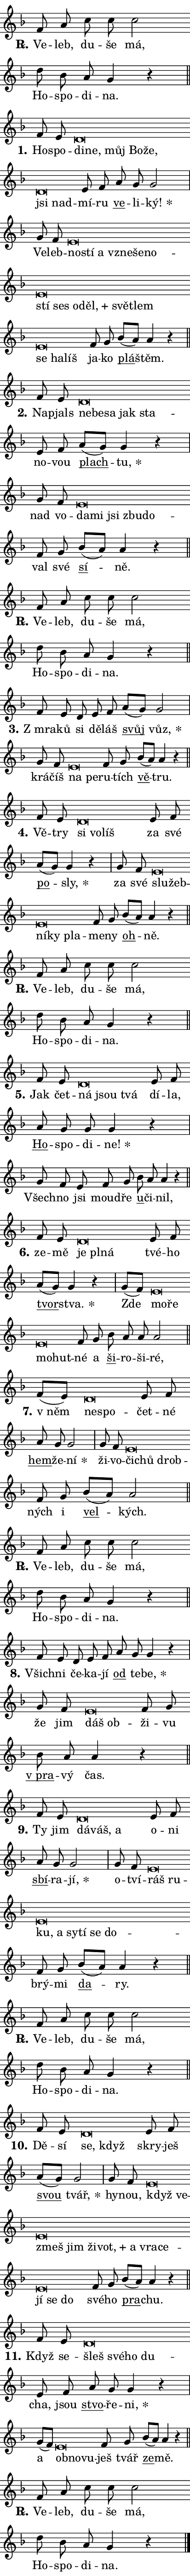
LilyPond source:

\version "2.22.1"
\header { tagline = "" }
\paper {
  indent = 0\cm
  top-margin = 0\cm
  right-margin = 0\cm
  bottom-margin = 0\cm
  left-margin = 0\cm
  paper-width = 7\cm
  page-breaking = #ly:one-page-breaking
  system-system-spacing.basic-distance = #11
  score-system-spacing.basic-distance = #11
  ragged-last = ##f
}


%% Author: Thomas Morley
%% https://lists.gnu.org/archive/html/lilypond-user/2020-05/msg00002.html
#(define (line-position grob)
"Returns position of @var[grob} in current system:
   @code{'start}, if at first time-step
   @code{'end}, if at last time-step
   @code{'middle} otherwise
"
  (let* ((col (ly:item-get-column grob))
         (ln (ly:grob-object col 'left-neighbor))
         (rn (ly:grob-object col 'right-neighbor))
         (col-to-check-left (if (ly:grob? ln) ln col))
         (col-to-check-right (if (ly:grob? rn) rn col))
         (break-dir-left
           (and
             (ly:grob-property col-to-check-left 'non-musical #f)
             (ly:item-break-dir col-to-check-left)))
         (break-dir-right
           (and
             (ly:grob-property col-to-check-right 'non-musical #f)
             (ly:item-break-dir col-to-check-right))))
        (cond ((eqv? 1 break-dir-left) 'start)
              ((eqv? -1 break-dir-right) 'end)
              (else 'middle))))

#(define (tranparent-at-line-position vctor)
  (lambda (grob)
  "Relying on @code{line-position} select the relevant enry from @var{vctor}.
Used to determine transparency,"
    (case (line-position grob)
      ((end) (not (vector-ref vctor 0)))
      ((middle) (not (vector-ref vctor 1)))
      ((start) (not (vector-ref vctor 2))))))

noteHeadBreakVisibility =
#(define-music-function (break-visibility)(vector?)
"Makes @code{NoteHead}s transparent relying on @var{break-visibility}"
#{
  \override NoteHead.transparent =
    #(tranparent-at-line-position break-visibility)
#})

#(define delete-ledgers-for-transparent-note-heads
  (lambda (grob)
    "Reads whether a @code{NoteHead} is transparent.
If so this @code{NoteHead} is removed from @code{'note-heads} from
@var{grob}, which is supposed to be @code{LedgerLineSpanner}.
As a result ledgers are not printed for this @code{NoteHead}"
    (let* ((nhds-array (ly:grob-object grob 'note-heads))
           (nhds-list
             (if (ly:grob-array? nhds-array)
                 (ly:grob-array->list nhds-array)
                 '()))
           ;; Relies on the transparent-property being done before
           ;; Staff.LedgerLineSpanner.after-line-breaking is executed.
           ;; This is fragile ...
           (to-keep
             (remove
               (lambda (nhd)
                 (ly:grob-property nhd 'transparent #f))
               nhds-list)))
      ;; TODO find a better method to iterate over grob-arrays, similiar
      ;; to filter/remove etc for lists
      ;; For now rebuilt from scratch
      (set! (ly:grob-object grob 'note-heads)  '())
      (for-each
        (lambda (nhd)
          (ly:pointer-group-interface::add-grob grob 'note-heads nhd))
        to-keep))))

hideNotes = {
  \noteHeadBreakVisibility #begin-of-line-visible
}
unHideNotes = {
  \noteHeadBreakVisibility #all-visible
}

% work-around for resetting accidentals
% https://lilypond.org/doc/v2.23/Documentation/notation/displaying-rhythms#unmetered-music
cadenzaMeasure = {
  \cadenzaOff
  \partial 1024 s1024
  \cadenzaOn
}

#(define-markup-command (accent layout props text) (markup?)
  "Underline accented syllable"
  (interpret-markup layout props
    #{\markup \override #'(offset . 4.3) \underline { #text }#}))

responsum = \markup \concat {
  "R" \hspace #-1.05 \path #0.1 #'((moveto 0 0.07) (lineto 0.9 0.8)) \hspace #0.05 "."
}

\layout {
    \context {
        \Staff
        \remove "Time_signature_engraver"
        \override LedgerLineSpanner.after-line-breaking = #delete-ledgers-for-transparent-note-heads
    }
    \context {
        \Voice {
            \override NoteHead.output-attributes = #'((class . "notehead"))
            \override Hairpin.height = #0.55
        }
    }
    \context {
        \Lyrics {
            \override StanzaNumber.output-attributes = #'((class . "stanzanumber"))
            \override LyricSpace.minimum-distance = #0.9
            \override LyricText.font-name = #"TeX Gyre Schola"
            \override LyricText.font-size = 1
            \override StanzaNumber.font-name = #"TeX Gyre Schola Bold"
            \override StanzaNumber.font-size = 1
        }
    }
}

% magnetic-lyrics.ily
%
%   written by
%     Jean Abou Samra <jean@abou-samra.fr>
%     Werner Lemberg <wl@gnu.org>
%
%   adapted by
%     Jiri Hon <jiri.hon@gmail.com>
%
% Version 2022-Apr-15

% https://www.mail-archive.com/lilypond-user@gnu.org/msg149350.html

#(define (Left_hyphen_pointer_engraver context)
   "Collect syllable-hyphen-syllable occurrences in lyrics and store
them in properties.  This engraver only looks to the left.  For
example, if the lyrics input is @code{foo -- bar}, it does the
following.

@itemize @bullet
@item
Set the @code{text} property of the @code{LyricHyphen} grob between
@q{foo} and @q{bar} to @code{foo}.

@item
Set the @code{left-hyphen} property of the @code{LyricText} grob with
text @q{foo} to the @code{LyricHyphen} grob between @q{foo} and
@q{bar}.
@end itemize

Use this auxiliary engraver in combination with the
@code{lyric-@/text::@/apply-@/magnetic-@/offset!} hook."
   (let ((hyphen #f)
         (text #f))
     (make-engraver
      (acknowledgers
       ((lyric-syllable-interface engraver grob source-engraver)
        (set! text grob)))
      (end-acknowledgers
       ((lyric-hyphen-interface engraver grob source-engraver)
        ;(when (not (grob::has-interface grob 'lyric-space-interface))
          (set! hyphen grob)));)
      ((stop-translation-timestep engraver)
       (when (and text hyphen)
         (ly:grob-set-object! text 'left-hyphen hyphen))
       (set! text #f)
       (set! hyphen #f)))))

#(define (lyric-text::apply-magnetic-offset! grob)
   "If the space between two syllables is less than the value in
property @code{LyricText@/.details@/.squash-threshold}, move the right
syllable to the left so that it gets concatenated with the left
syllable.

Use this function as a hook for
@code{LyricText@/.after-@/line-@/breaking} if the
@code{Left_@/hyphen_@/pointer_@/engraver} is active."
   (let ((hyphen (ly:grob-object grob 'left-hyphen #f)))
     (when hyphen
       (let ((left-text (ly:spanner-bound hyphen LEFT)))
         (when (grob::has-interface left-text 'lyric-syllable-interface)
           (let* ((common (ly:grob-common-refpoint grob left-text X))
                  (this-x-ext (ly:grob-extent grob common X))
                  (left-x-ext
                   (begin
                     ;; Trigger magnetism for left-text.
                     (ly:grob-property left-text 'after-line-breaking)
                     (ly:grob-extent left-text common X)))
                  ;; `delta` is the gap width between two syllables.
                  (delta (- (interval-start this-x-ext)
                            (interval-end left-x-ext)))
                  (details (ly:grob-property grob 'details))
                  (threshold (assoc-get 'squash-threshold details 0.2)))
             (when (< delta threshold)
               (let* (;; We have to manipulate the input text so that
                      ;; ligatures crossing syllable boundaries are not
                      ;; disabled.  For languages based on the Latin
                      ;; script this is essentially a beautification.
                      ;; However, for non-Western scripts it can be a
                      ;; necessity.
                      (lt (ly:grob-property left-text 'text))
                      (rt (ly:grob-property grob 'text))
                      (is-space (grob::has-interface hyphen 'lyric-space-interface))
                      (space (if is-space " " ""))
                      (space-markup (grob-interpret-markup grob " "))
                      (space-size (interval-length (ly:stencil-extent space-markup X)))
                      (extra-delta (if is-space space-size 0))
                      ;; Append new syllable.
                      (ltrt-space (if (and (string? lt) (string? rt))
                                (string-append lt space rt)
                                (make-concat-markup (list lt space rt))))
                      ;; Right-align `ltrt` to the right side.
                      (ltrt-space-markup (grob-interpret-markup
                               grob
                               (make-translate-markup
                                (cons (interval-length this-x-ext) 0)
                                (make-right-align-markup ltrt-space)))))
                 (begin
                   ;; Don't print `left-text`.
                   (ly:grob-set-property! left-text 'stencil #f)
                   ;; Set text and stencil (which holds all collected
                   ;; syllables so far) and shift it to the left.
                   (ly:grob-set-property! grob 'text ltrt-space)
                   (ly:grob-set-property! grob 'stencil ltrt-space-markup)
                   (ly:grob-translate-axis! grob (- (- delta extra-delta)) X))))))))))


#(define (lyric-hyphen::displace-bounds-first grob)
   ;; Make very sure this callback isn't triggered too early.
   (let ((left (ly:spanner-bound grob LEFT))
         (right (ly:spanner-bound grob RIGHT)))
     (ly:grob-property left 'after-line-breaking)
     (ly:grob-property right 'after-line-breaking)
     (ly:lyric-hyphen::print grob)))

squashThreshold = #0.4

\layout {
  \context {
    \Lyrics
    \consists #Left_hyphen_pointer_engraver
    \override LyricText.after-line-breaking =
      #lyric-text::apply-magnetic-offset!
    \override LyricHyphen.stencil = #lyric-hyphen::displace-bounds-first
    \override LyricText.details.squash-threshold = \squashThreshold
    \override LyricHyphen.minimum-distance = 0
    \override LyricHyphen.minimum-length = \squashThreshold
  }
}

squash = \override LyricText.details.squash-threshold = 9999
unSquash = \override LyricText.details.squash-threshold = \squashThreshold

left = \override LyricText.self-alignment-X = #LEFT
unLeft = \revert LyricText.self-alignment-X

starOffset = #(lambda (grob) 
                (let ((x_offset (ly:self-alignment-interface::aligned-on-x-parent grob)))
                  (if (= x_offset 0) 0 (+ x_offset 1.2))))

star = #(define-music-function (syllable)(string?)
"Append star separator at the end of a syllable"
#{
  \once \override LyricText.X-offset = #starOffset
  \lyricmode { \markup {
    #syllable
    \override #'((font-name . "TeX Gyre Schola Bold")) \hspace #0.2 \lower #0.65 \larger "*"
  } }
#})

starAccent = #(define-music-function (syllable)(string?)
"Append star separator at the end of a syllable and make accent"
#{
  \once \override LyricText.X-offset = #starOffset
  \lyricmode { \markup {
    \accent #syllable
    \override #'((font-name . "TeX Gyre Schola Bold")) \hspace #0.2 \lower #0.65 \larger "*"
  } }
#})

breath = #(define-music-function (syllable)(string?)
"Append breathing indicator at the end of a syllable"
#{
  \lyricmode { \markup { #syllable "+" } }
#})

optionalBreath = #(define-music-function (syllable)(string?)
"Append optional breathing indicator at the end of a syllable"
#{
  \lyricmode { \markup { #syllable "(+)" } }
#})


\score {
    <<
        \new Voice = "melody" { \cadenzaOn \key f \major \relative { f'8 a c c c2 \bar "" d8 bes a g4 r \cadenzaMeasure \bar "||" \break }
\relative { f'8 e d\breve*1/16 \hideNotes \breve*1/16 \bar "" \breve*1/16 \bar "" \breve*1/16 \bar "" \breve*1/16 \bar "" \breve*1/16 \breve*1/16 \bar "" \unHideNotes e8 f \bar "" a g g2 \cadenzaMeasure \bar "|" g8 f e\breve*1/16 \hideNotes \breve*1/16 \bar "" \breve*1/16 \bar "" \breve*1/16 \bar "" \breve*1/16 \bar "" \breve*1/16 \bar "" \breve*1/16 \bar "" \breve*1/16 \bar "" \breve*1/16 \bar "" \breve*1/16 \bar "" \breve*1/16 \bar "" \breve*1/16 \bar "" \breve*1/16 \bar "" \breve*1/16 \breve*1/16 \bar "" \unHideNotes f8 g \bar "" bes[( a)] a4 r \cadenzaMeasure \bar "||" \break }
\relative { f'8 e d\breve*1/16 \hideNotes \breve*1/16 \bar "" \breve*1/16 \bar "" \breve*1/16 \breve*1/16 \bar "" \unHideNotes e8 f \bar "" a[( g)] g4 r \cadenzaMeasure \bar "|" g8 f e\breve*1/16 \hideNotes \breve*1/16 \bar "" \breve*1/16 \bar "" \breve*1/16 \breve*1/16 \bar "" \unHideNotes f8 g \bar "" bes[( a)] a4 r \cadenzaMeasure \bar "||" \break }
\relative { f'8 a c c c2 \bar "" d8 bes a g4 r \cadenzaMeasure \bar "||" \break }
\relative { f'8 e d e8 f \bar "" a[( g)] g2 \cadenzaMeasure \bar "|" g8 f e\breve*1/16 \hideNotes \breve*1/16 \bar "" \unHideNotes f8 g \bar "" bes[( a)] a4 r \cadenzaMeasure \bar "||" \break }
\relative { f'8 e d\breve*1/16 \hideNotes \breve*1/16 \breve*1/16 \bar "" \unHideNotes e8 f \bar "" a[( g)] g4 r \cadenzaMeasure \bar "|" g8 f e\breve*1/16 \hideNotes \breve*1/16 \bar "" \breve*1/16 \bar "" \breve*1/16 \breve*1/16 \bar "" \unHideNotes f8 g \bar "" bes[( a)] a4 r \cadenzaMeasure \bar "||" \break }
\relative { f'8 a c c c2 \bar "" d8 bes a g4 r \cadenzaMeasure \bar "||" \break }
\relative { f'8 e d\breve*1/16 \hideNotes \breve*1/16 \breve*1/16 \bar "" \unHideNotes e8 f \bar "" a g g g4 r \cadenzaMeasure \bar "|" g8 f e f8 g \bar "" bes a a4 r \cadenzaMeasure \bar "||" \break }
\relative { f'8 e d\breve*1/16 \hideNotes \breve*1/16 \breve*1/16 \bar "" \unHideNotes e8 f \bar "" a[( g)] g4 r \cadenzaMeasure \bar "|" g8[( f)] e\breve*1/16 \hideNotes \breve*1/16 \bar "" \breve*1/16 \breve*1/16 \bar "" \unHideNotes f8 g \bar "" bes a a a2 \cadenzaMeasure \bar "||" \break }
\relative { f'8[( e)] d\breve*1/16 \hideNotes \breve*1/16 \bar "" \unHideNotes e8 f \bar "" a g g2 \cadenzaMeasure \bar "|" g8 f e\breve*1/16 \hideNotes \breve*1/16 \breve*1/16 \bar "" \unHideNotes f8 g \bar "" bes[( a)] a2 \cadenzaMeasure \bar "||" \break }
\relative { f'8 a c c c2 \bar "" d8 bes a g4 r \cadenzaMeasure \bar "||" \break }
\relative { f'8 e d e8 f \bar "" a g g4 r \cadenzaMeasure \bar "|" g8 f e\breve*1/16 \hideNotes \breve*1/16 \bar "" \unHideNotes f8 g \bar "" bes a a4 r \cadenzaMeasure \bar "||" \break }
\relative { f'8 e d\breve*1/16 \hideNotes \breve*1/16 \breve*1/16 \bar "" \unHideNotes e8 f \bar "" a g g2 \cadenzaMeasure \bar "|" g8 f e\breve*1/16 \hideNotes \breve*1/16 \bar "" \breve*1/16 \bar "" \breve*1/16 \bar "" \breve*1/16 \bar "" \breve*1/16 \bar "" \breve*1/16 \breve*1/16 \bar "" \unHideNotes f8 g \bar "" bes[( a)] a4 r \cadenzaMeasure \bar "||" \break }
\relative { f'8 a c c c2 \bar "" d8 bes a g4 r \cadenzaMeasure \bar "||" \break }
\relative { f'8 e d\breve*1/16 \hideNotes \breve*1/16 \bar "" \unHideNotes e8 f \bar "" a[( g)] g2 \cadenzaMeasure \bar "|" g8 f e\breve*1/16 \hideNotes \breve*1/16 \bar "" \breve*1/16 \bar "" \breve*1/16 \bar "" \breve*1/16 \bar "" \breve*1/16 \bar "" \breve*1/16 \bar "" \breve*1/16 \bar "" \breve*1/16 \bar "" \breve*1/16 \bar "" \breve*1/16 \breve*1/16 \bar "" \unHideNotes f8 g \bar "" bes[( a)] a4 r \cadenzaMeasure \bar "||" \break }
\relative { f'8 e d\breve*1/16 \hideNotes \breve*1/16 \bar "" \breve*1/16 \breve*1/16 \bar "" \unHideNotes e8 f \bar "" a g g4 r \cadenzaMeasure \bar "|" g8[( f)] e\breve*1/16 \hideNotes \breve*1/16 \breve*1/16 \bar "" \unHideNotes f8 g \bar "" bes[( a)] a4 r \cadenzaMeasure \bar "||" \break }
\relative { f'8 a c c c2 \bar "" d8 bes a g4 r \cadenzaMeasure \bar "||" \break } \bar "|." }
        \new Lyrics \lyricsto "melody" { \lyricmode { \set stanza = \responsum
Ve -- leb, du -- še má, Ho -- spo -- di -- na.
\set stanza = "1."
Ho -- spo -- \left di -- \squash ne, můj Bo -- že, jsi nad -- \unLeft \unSquash mí -- ru \markup \accent ve -- li -- \star ký! Ve -- leb -- \left no -- \squash stí a vzne -- še -- no -- stí ses o -- \breath "děl," svě -- tlem se ha -- líš \unLeft \unSquash ja -- ko \markup \accent plá -- štěm.
\set stanza = "2."
Na -- pjals \left ne -- \squash be -- sa jak sta -- \unLeft \unSquash no -- vou \markup \accent plach -- \star tu, nad vo -- \left da -- \squash mi jsi zbu -- do -- \unLeft \unSquash val své \markup \accent sí -- ně.
\set stanza = \responsum
Ve -- leb, du -- še má, Ho -- spo -- di -- na.
\set stanza = "3."
"Z mra" -- ků si dě -- láš \markup \accent svůj \star vůz, krá -- číš \left na \squash pe -- \unLeft \unSquash ru -- tích \markup \accent vě -- tru.
\set stanza = "4."
Vě -- try \left si \squash vo -- líš \unLeft \unSquash za své \markup \accent po -- \star sly, za své \left slu -- \squash žeb -- ní -- ky pla -- \unLeft \unSquash me -- ny \markup \accent oh -- ně.
\set stanza = \responsum
Ve -- leb, du -- še má, Ho -- spo -- di -- na.
\set stanza = "5."
Jak čet -- \left ná \squash jsou tvá \unLeft \unSquash dí -- la, \markup \accent Ho -- spo -- di -- \star ne! Všech -- no jsi moud -- ře \markup \accent u -- či -- nil,
\set stanza = "6."
ze -- mě \left je \squash pl -- ná \unLeft \unSquash tvé -- ho \markup \accent tvor -- \star stva. Zde \left mo -- \squash ře mo -- hut -- \unLeft \unSquash né a \markup \accent ši -- ro -- ši -- ré,
\set stanza = "7."
"v něm" \left ne -- \squash spo -- \unLeft \unSquash čet -- né \markup \accent hem -- že -- \star ní ži -- vo -- \left či -- \squash chů drob -- \unLeft \unSquash ných i \markup \accent vel -- kých.
\set stanza = \responsum
Ve -- leb, du -- še má, Ho -- spo -- di -- na.
\set stanza = "8."
Všich -- ni če -- ka -- jí \markup \accent od te -- \star be, že jim \left dáš \squash ob -- \unLeft \unSquash ži -- vu \markup \accent "v pra" -- vý čas.
\set stanza = "9."
Ty jim \left dá -- \squash váš, a \unLeft \unSquash o -- ni \markup \accent sbí -- ra -- \star jí, o -- tví -- \left ráš \squash ru -- ku, a sy -- tí se do -- \unLeft \unSquash brý -- mi \markup \accent da -- ry.
\set stanza = \responsum
Ve -- leb, du -- še má, Ho -- spo -- di -- na.
\set stanza = "10."
Dě -- sí \left se, \squash když \unLeft \unSquash skry -- ješ \markup \accent svou \star tvář, hy -- nou, \left když \squash ve -- zmeš jim ži -- \breath "vot," a vra -- ce -- jí se do \unLeft \unSquash své -- ho \markup \accent pra -- chu.
\set stanza = "11."
Když se -- \left šleš \squash své -- ho du -- \unLeft \unSquash cha, jsou \markup \accent stvo -- ře -- \star ni, a \left ob -- \squash no -- vu -- \unLeft \unSquash ješ tvář \markup \accent ze -- mě.
\set stanza = \responsum
Ve -- leb, du -- še má, Ho -- spo -- di -- na. } }
    >>
    \layout {}
}
